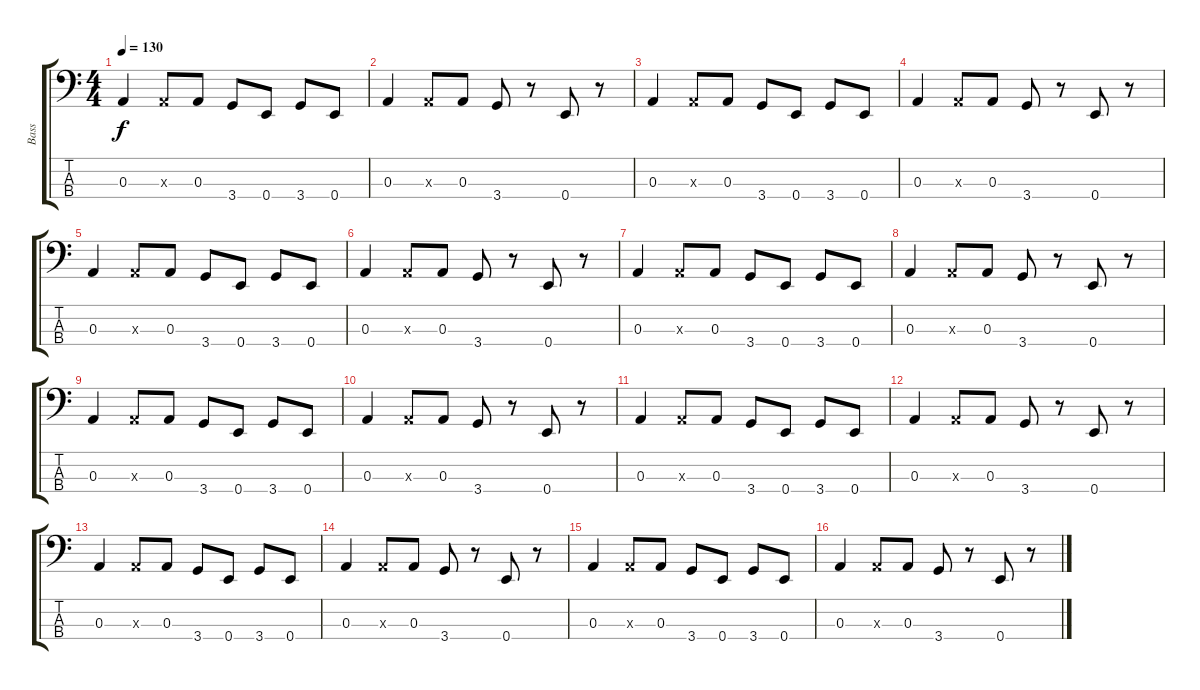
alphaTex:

\track ("Bass" "Bass") {instrument synthbass2}
\staff {score tabs}
\tuning (G2 D2 A1 E1) {hide}
\ts (4 4)
\tempo 130
\clef f4
\ks c
0.3.4{dy f instrument synthbass2} 0.3{x}.8 0.3.8 3.4.8 0.4.8 3.4.8 0.4.8 |
0.3.4 0.3{x}.8 0.3.8 3.4.8 r.8 0.4.8 r.8 |
0.3.4 0.3{x}.8 0.3.8 3.4.8 0.4.8 3.4.8 0.4.8 |
0.3.4 0.3{x}.8 0.3.8 3.4.8 r.8 0.4.8 r.8 |
0.3.4 0.3{x}.8 0.3.8 3.4.8 0.4.8 3.4.8 0.4.8 |
0.3.4 0.3{x}.8 0.3.8 3.4.8 r.8 0.4.8 r.8 |
0.3.4 0.3{x}.8 0.3.8 3.4.8 0.4.8 3.4.8 0.4.8 |
0.3.4 0.3{x}.8 0.3.8 3.4.8 r.8 0.4.8 r.8 |
0.3.4 0.3{x}.8 0.3.8 3.4.8 0.4.8 3.4.8 0.4.8 |
0.3.4 0.3{x}.8 0.3.8 3.4.8 r.8 0.4.8 r.8 |
0.3.4 0.3{x}.8 0.3.8 3.4.8 0.4.8 3.4.8 0.4.8 |
0.3.4 0.3{x}.8 0.3.8 3.4.8 r.8 0.4.8 r.8 |
0.3.4 0.3{x}.8 0.3.8 3.4.8 0.4.8 3.4.8 0.4.8 |
0.3.4 0.3{x}.8 0.3.8 3.4.8 r.8 0.4.8 r.8 |
0.3.4 0.3{x}.8 0.3.8 3.4.8 0.4.8 3.4.8 0.4.8 |
0.3.4 0.3{x}.8 0.3.8 3.4.8 r.8 0.4.8 r.8
